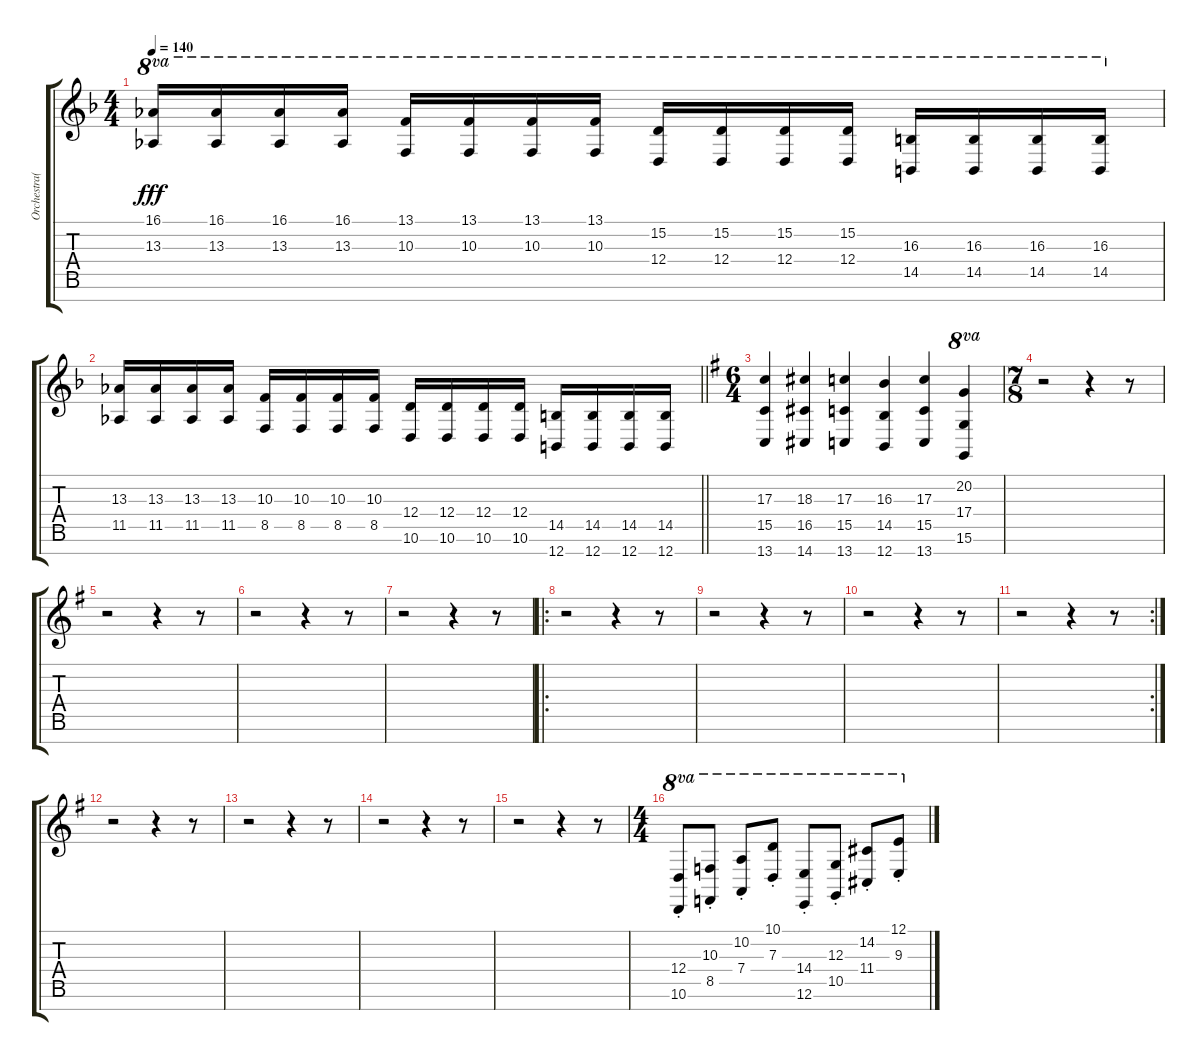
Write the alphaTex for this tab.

\track ("Orchestra(Bob Kinkel)" "Orchestra(") {instrument stringensemble1}
\staff {score tabs}
\tuning (E4 B3 G3 D3 A2 E2 B1) {hide}
\ts (4 4)
\tempo 140
\clef g2
\ks f
(16.1 13.3).16{ot 8va dy fff} (16.1 13.3).16{ot 8va} (16.1 13.3).16{ot 8va} (16.1 13.3).16{ot 8va} (13.1 10.3).16{ot 8va} (13.1 10.3).16{ot 8va} (13.1 10.3).16{ot 8va} (13.1 10.3).16{ot 8va} (15.2 12.4).16{ot 8va} (15.2 12.4).16{ot 8va} (15.2 12.4).16{ot 8va} (15.2 12.4).16{ot 8va} (16.3 14.5).16{ot 8va} (16.3 14.5).16{ot 8va} (16.3 14.5).16{ot 8va} (16.3 14.5).16{ot 8va} |
\barLineRight lightlight
(13.3 11.5).16 (13.3 11.5).16 (13.3 11.5).16 (13.3 11.5).16 (10.3 8.5).16 (10.3 8.5).16 (10.3 8.5).16 (10.3 8.5).16 (12.4 10.6).16 (12.4 10.6).16 (12.4 10.6).16 (12.4 10.6).16 (14.5 12.7).16 (14.5 12.7).16 (14.5 12.7).16 (14.5 12.7).16 |
\ts (6 4)
\ks g
(17.3 15.5 13.7).4 (18.3 16.5 14.7).4 (17.3 15.5 13.7).4 (16.3 14.5 12.7).4 (17.3 15.5 13.7).4 (20.2 17.4 15.6).4{ot 8va} |
\ts (7 8)
r.2 r.4 r.8 |
r.2 r.4 r.8 |
r.2 r.4 r.8 |
r.2 r.4 r.8 |
\ro
r.2 r.4 r.8 |
r.2 r.4 r.8 |
r.2 r.4 r.8 |
\rc 2
r.2 r.4 r.8 |
r.2 r.4 r.8 |
r.2 r.4 r.8 |
r.2 r.4 r.8 |
r.2 r.4 r.8 |
\ts (4 4)
(12.4{st} 10.6{st}).8{ot 8va} (10.3{st} 8.5{st}).8{ot 8va} (10.2{st} 7.4{st}).8{ot 8va} (10.1{st} 7.3{st}).8{ot 8va} (14.4{st} 12.6{st}).8{ot 8va} (12.3{st} 10.5{st}).8{ot 8va} (14.2{st} 11.4{st}).8{ot 8va} (12.1{st} 9.3{st}).8{ot 8va}
